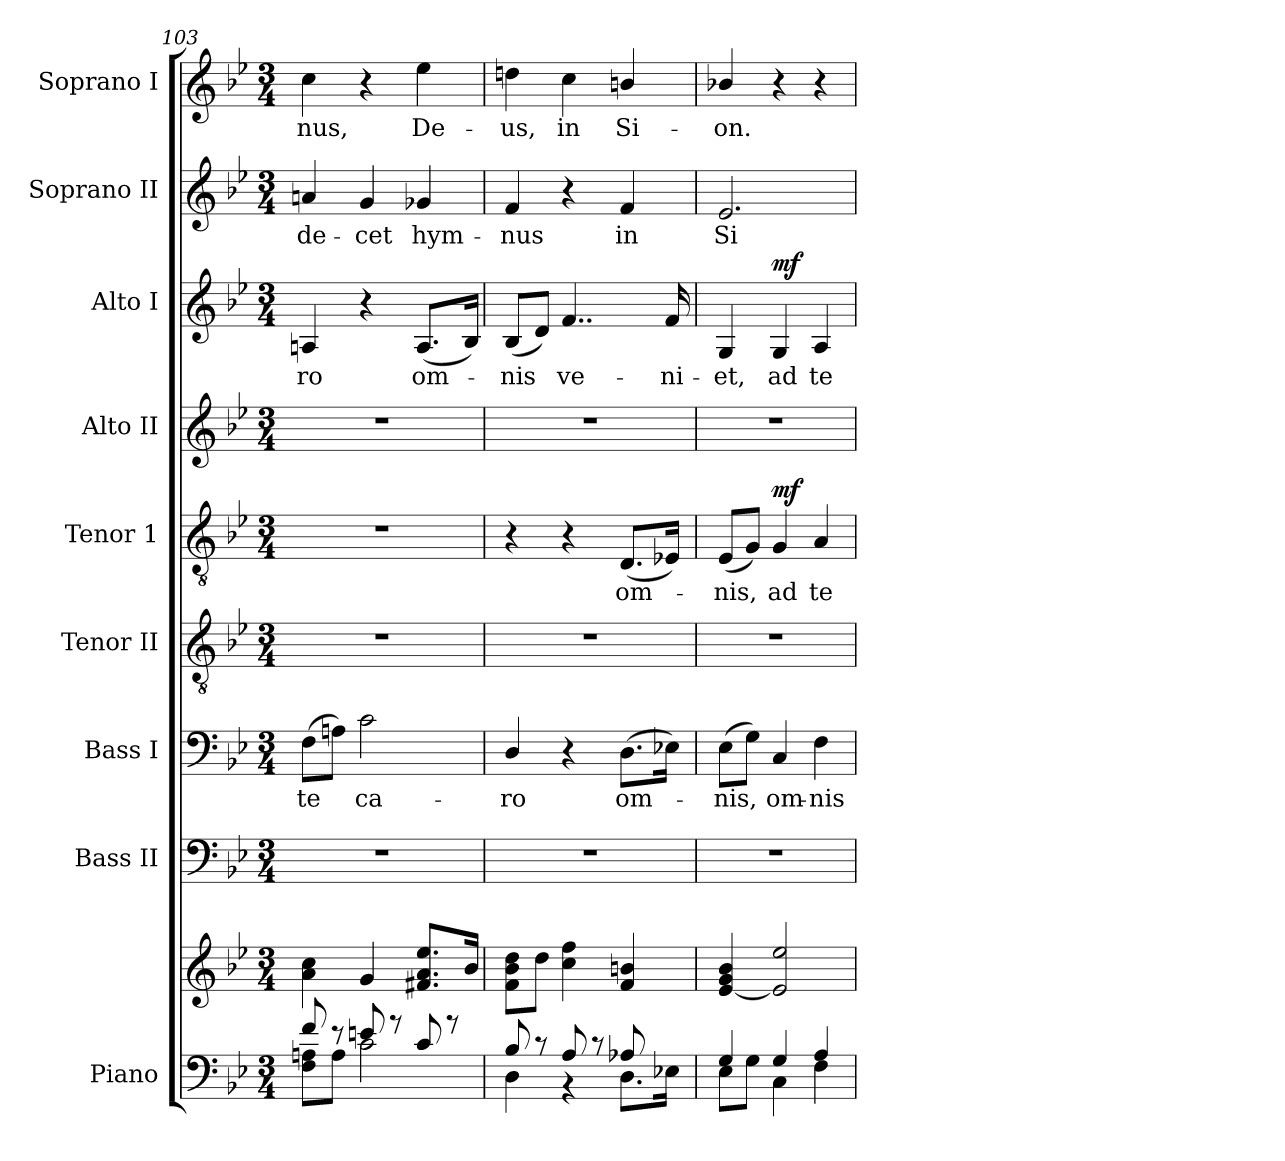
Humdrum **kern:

**kern	**kern	**kern	**kern	**text	**kern	**kern	**text	**dynam	**kern	**kern	**text	**dynam	**kern	**text	**kern	**text
*part9	*part9	*part8	*part7	*part7	*part6	*part5	*part5	*part5	*part4	*part3	*part3	*part3	*part2	*part2	*part1	*part1
*staff10	*staff9	*staff8	*staff7	*staff7	*staff6	*staff5	*staff5	*staff5	*staff4	*staff3	*staff3	*staff3	*staff2	*staff2	*staff1	*staff1
*I"Piano	*	*I"Bass II	*I"Bass I	*	*I"Tenor II	*I"Tenor 1	*	*	*I"Alto II	*I"Alto I	*	*	*I"Soprano II	*	*I"Soprano I	*
*I'Pno.	*	*I'B	*I'B	*	*I'T.	*I'T.	*	*	*I'A	*I'A	*	*	*I'S	*	*I'S	*
*clefF4	*clefG2	*clefF4	*clefF4	*	*clefGv2	*clefGv2	*	*	*clefG2	*clefG2	*	*	*clefG2	*	*clefG2	*
*	*	*	*	*	*ITrd7c12	*ITrd7c12	*	*	*	*	*	*	*	*	*	*
*k[b-e-]	*k[b-e-]	*k[b-e-]	*k[b-e-]	*	*k[b-e-]	*k[b-e-]	*	*	*k[b-e-]	*k[b-e-]	*	*	*k[b-e-]	*	*k[b-e-]	*
*g:	*g:	*g:	*g:	*	*g:	*g:	*	*	*g:	*g:	*	*	*g:	*	*g:	*
*M3/4	*M3/4	*M3/4	*M3/4	*	*M3/4	*M3/4	*	*	*M3/4	*M3/4	*	*	*M3/4	*	*M3/4	*
=103	=103	=103	=103	=103	=103	=103	=103	=103	=103	=103	=103	=103	=103	=103	=103	=103
*^	*	*	*	*	*	*	*	*	*	*	*	*	*	*	*	*
!	!	!	!LO:N:vis=1	!	!	!	!	!	!	!	!	!	!	!	!	!	!
!	!	!	!	!	!LO:LY:b:color=#000000	!LO:N:vis=1	!LO:N:vis=1	!	!	!LO:N:vis=1	!	!	!	!	!	!	!
!	!	!	!	!	!	!	!	!	!	!	!	!LO:LY:b:color=#000000	!	!	!	!	!
!	!	!	!	!	!	!	!	!	!	!	!	!	!	!	!LO:LY:b:color=#000000	!	!
!	!	!	!	!	!	!	!	!	!	!	!	!	!	!	!	!	!LO:LY:b:color=#000000
8fi/	8Fi\ 8AniL	4ai\ 4cci	2.r	(8Fi\L	te	2.r	2.r	.	.	2.r	4Ani/	-ro	.	4ani/	de-	4cci\	-nus,
8r	8Ai\J	.	.	8Ani\J)	.	.	.	.	.	.	.	.	.	.	.	.	.
!	!	!	!	!	!LO:LY:b:color=#000000	!	!	!	!	!	!	!	!	!	!	!	!
!	!	!	!	!	!	!	!	!	!	!	!	!	!	!	!LO:LY:b:color=#000000	!	!
8eni/	2ci\	4gi/	.	2ci\	ca-	.	.	.	.	.	4r	.	.	4gi/	-cet	4r	.
8r	.	.	.	.	.	.	.	.	.	.	.	.	.	.	.	.	.
!	!	!	!	!	!	!	!	!	!	!	!	!LO:LY:b:color=#000000	!	!	!	!	!
!	!	!	!	!	!	!	!	!	!	!	!	!	!	!	!LO:LY:b:color=#000000	!	!
!	!	!	!	!	!	!	!	!	!	!	!	!	!	!	!	!	!LO:LY:b:color=#000000
8ci/	.	8.f#Xi/ 8.ai 8.ee-iL	.	.	.	.	.	.	.	.	(8.Ai/L	om-	.	4g-Xi/	hym-	4ee-i\	De-
8r	.	.	.	.	.	.	.	.	.	.	.	.	.	.	.	.	.
.	.	16b-i/Jk	.	.	.	.	.	.	.	.	16B-i/Jk)	.	.	.	.	.	.
=104	=104	=104	=104	=104	=104	=104	=104	=104	=104	=104	=104	=104	=104	=104	=104	=104	=104
!	!	!	!LO:N:vis=1	!	!	!	!	!	!	!	!	!	!	!	!	!	!
!	!	!	!	!	!LO:LY:b:color=#000000	!LO:N:vis=1	!	!	!	!LO:N:vis=1	!	!	!	!	!	!	!
!	!	!	!	!	!	!	!	!	!	!	!	!LO:LY:b:color=#000000	!	!	!	!	!
!	!	!	!	!	!	!	!	!	!	!	!	!	!	!	!LO:LY:b:color=#000000	!	!
!	!	!	!	!	!	!	!	!	!	!	!	!	!	!	!	!	!LO:LY:b:color=#000000
8B-i/	4Di\	8fi\ 8b-i 8ddiL	2.r	4Di/	-ro	2.r	4r	.	.	2.r	(8B-i/L	-nis	.	4fi/	-nus	4ddni\	-us,
8r	.	8ddi\J	.	.	.	.	.	.	.	.	8di/J)	.	.	.	.	.	.
!	!	!	!	!	!	!	!	!	!	!	!	!LO:LY:b:color=#000000	!	!	!	!	!
!	!	!	!	!	!	!	!	!	!	!	!	!	!	!	!	!	!LO:LY:b:color=#000000
8Ai/	4r	4cci\ 4ffi	.	4r	.	.	4r	.	.	.	4..fi/	ve-	.	4r	.	4cci\	in
8r	.	.	.	.	.	.	.	.	.	.	.	.	.	.	.	.	.
!	!	!	!	!	!LO:LY:b:color=#000000	!	!	!	!	!	!	!	!	!	!	!	!
!	!	!	!	!	!	!	!	!LO:LY:b:color=#000000	!	!	!	!	!	!	!	!	!
!	!	!	!	!	!	!	!	!	!	!	!	!	!	!	!LO:LY:b:color=#000000	!	!
!	!	!	!	!	!	!	!	!	!	!	!	!	!	!	!	!	!LO:LY:b:color=#000000
8A-Xi/	8.Di\L	4fi/ 4bni	.	(8.Di\L	om-	.	(8.DDi/L	om-	.	.	.	.	.	4fi/	in	4bni/	Si-
8ryy	.	.	.	.	.	.	.	.	.	.	.	.	.	.	.	.	.
!	!	!	!	!	!	!	!	!	!	!	!	!LO:LY:b:color=#000000	!	!	!	!	!
.	16E-Xi\Jk	.	.	16E-Xi\Jk)	.	.	16EE-Xi/Jk)	.	.	.	16fi/	-ni-	.	.	.	.	.
=105	=105	=105	=105	=105	=105	=105	=105	=105	=105	=105	=105	=105	=105	=105	=105	=105	=105
!	!	!	!LO:N:vis=1	!	!	!	!	!	!	!	!	!	!	!	!	!	!
!	!	!	!	!	!LO:LY:b:color=#000000	!LO:N:vis=1	!	!	!	!	!	!	!	!	!	!	!
!	!	!	!	!	!	!	!	!LO:LY:b:color=#000000	!	!LO:N:vis=1	!	!	!	!	!	!	!
!	!	!	!	!	!	!	!	!	!	!	!	!LO:LY:b:color=#000000	!	!	!	!	!
!	!	!	!	!	!	!	!	!	!	!	!	!	!	!	!LO:LY:b:color=#000000	!	!
!	!	!	!	!	!	!	!	!	!	!	!	!	!	!	!	!	!LO:LY:b:color=#000000
4Gi/	8E-i\L	[4e-i/ 4gi 4b-i	2.r	(8E-i\L	-nis,	2.r	(8EE-i/L	-nis,	.	2.r	4Gi/	-et,	.	2.e-i/	Si-	4b-Xi/	-on.
.	8Gi\J	.	.	8Gi\J)	.	.	8GGi/J)	.	.	.	.	.	.	.	.	.	.
!	!	!	!	!	!LO:LY:b:color=#000000	!	!	!	!	!	!	!	!	!	!	!	!
!	!	!	!	!	!	!	!	!LO:LY:b:color=#000000	!	!	!	!	!	!	!	!	!
!	!	!	!	!	!	!	!	!	!	!	!	!LO:LY:b:color=#000000	!	!	!	!	!
4Gi/	4Ci\	2e-i/] 2ee-i	.	4Ci/	om-	.	4GGi/	ad	mf	.	4Gi/	ad	mf	.	.	4r	.
!	!	!	!	!	!LO:LY:b:color=#000000	!	!	!	!	!	!	!	!	!	!	!	!
!	!	!	!	!	!	!	!	!LO:LY:b:color=#000000	!	!	!	!	!	!	!	!	!
!	!	!	!	!	!	!	!	!	!	!	!	!LO:LY:b:color=#000000	!	!	!	!	!
4Ai/	4Fi\	.	.	4Fi\	-nis	.	4AAi/	te	.	.	4Ai/	te	.	.	.	4r	.
*v	*v	*	*	*	*	*	*	*	*	*	*	*	*	*	*	*	*
=	=	=	=	=	=	=	=	=	=	=	=	=	=	=	=	=
*-	*-	*-	*-	*-	*-	*-	*-	*-	*-	*-	*-	*-	*-	*-	*-	*-
